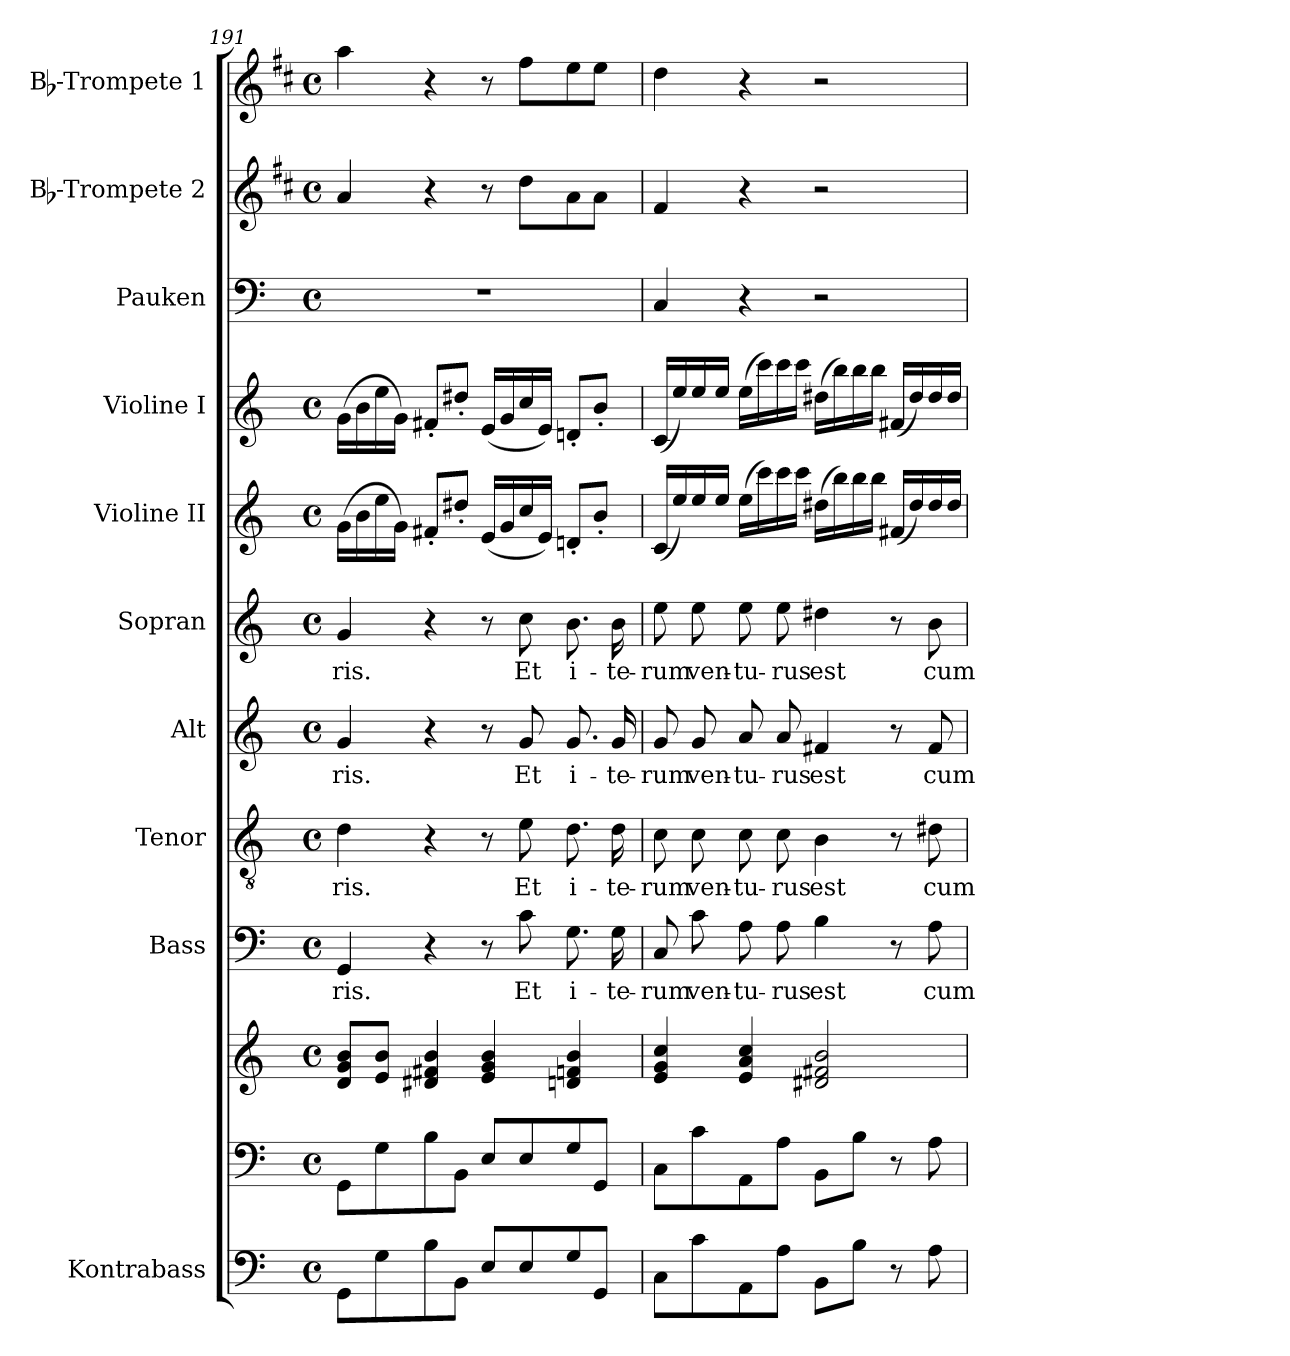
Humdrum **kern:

**kern	**kern	**kern	**kern	**text	**kern	**text	**kern	**text	**kern	**text	**kern	**kern	**kern	**kern	**kern
*part11	*part10	*part10	*part9	*part9	*part8	*part8	*part7	*part7	*part6	*part6	*part5	*part4	*part3	*part2	*part1
*staff12	*staff11	*staff10	*staff9	*staff9	*staff8	*staff8	*staff7	*staff7	*staff6	*staff6	*staff5	*staff4	*staff3	*staff2	*staff1
*I"Kontrabass	*	*	*I"Bass	*	*I"Tenor	*	*I"Alt	*	*I"Sopran	*	*I"Violine II	*I"Violine I	*I"Pauken	*I"Bb-Trompete 2	*I"Bb-Trompete 1
*I'Kb.	*	*	*I'B.	*	*I'T.	*	*I'A.	*	*I'S.	*	*I'Vl. II	*I'Vl. I	*I'Pk.	*I'Bb Trp. 2	*I'Bb Trp. 1
*clefF4	*clefF4	*clefG2	*clefF4	*	*clefGv2	*	*clefG2	*	*clefG2	*	*clefG2	*clefG2	*clefF4	*clefG2	*clefG2
*ITrd7c12	*	*	*	*	*	*	*	*	*	*	*	*	*	*ITrd1c2	*ITrd1c2
*k[]	*k[]	*k[]	*k[]	*	*k[]	*	*k[]	*	*k[]	*	*k[]	*k[]	*k[]	*k[]	*k[]
*C:	*C:	*C:	*C:	*	*C:	*	*C:	*	*C:	*	*C:	*C:	*C:	*C:	*C:
*M4/4	*M4/4	*M4/4	*M4/4	*	*M4/4	*	*M4/4	*	*M4/4	*	*M4/4	*M4/4	*M4/4	*M4/4	*M4/4
*met(c)	*met(c)	*met(c)	*met(c)	*	*met(c)	*	*met(c)	*	*met(c)	*	*met(c)	*met(c)	*met(c)	*met(c)	*met(c)
=191	=191	=191	=191	=191	=191	=191	=191	=191	=191	=191	=191	=191	=191	=191	=191
!	!	!	!	!LO:LY:b	!	!LO:LY:b	!	!LO:LY:b	!	!LO:LY:b	!	!	!	!	!
8GGG\L	8GG\L	8d/ 8g/ 8b/L	4GG/	-ris.	4d\	-ris.	4g/	-ris.	4g/	-ris.	(>16g\LL	(>16g\LL	1r	4g/	4gg\
.	.	.	.	.	.	.	.	.	.	.	16b\	16b\	.	.	.
8GG\	8G\	8e/ 8b/J	.	.	.	.	.	.	.	.	16ee\	16ee\	.	.	.
.	.	.	.	.	.	.	.	.	.	.	16g\JJ)	16g\JJ)	.	.	.
8BB\	8B\	4d#X/ 4f#X/ 4b/	4r	.	4r	.	4r	.	4r	.	8f#X'</L	8f#X'</L	.	4r	4r
8BBB\J	8BB\J	.	.	.	.	.	.	.	.	.	8dd#X'</J	8dd#X'</J	.	.	.
8EE/L	8E/L	4e/ 4g/ 4b/	8r	.	8r	.	8r	.	8r	.	(<16e/LL	(<16e/LL	.	8r	8r
.	.	.	.	.	.	.	.	.	.	.	16g/	16g/	.	.	.
!	!	!	!	!LO:LY:b	!	!LO:LY:b	!	!LO:LY:b	!	!LO:LY:b	!	!	!	!	!
8EE/	8E/	.	8c\	Et	8e\	Et	8g/	Et	8cc\	Et	16cc/	16cc/	.	8cc\L	8ee\L
.	.	.	.	.	.	.	.	.	.	.	16e/JJ)	16e/JJ)	.	.	.
!	!	!	!	!LO:LY:b	!	!LO:LY:b	!	!LO:LY:b	!	!LO:LY:b	!	!	!	!	!
8GG/	8G/	4dn/ 4fn/ 4b/	8.G\	i-	8.d\	i-	8.g/	i-	8.b\	i-	8dn'</L	8dn'</L	.	8g\	8dd\
8GGG/J	8GG/J	.	.	.	.	.	.	.	.	.	8b'</J	8b'</J	.	8g\J	8dd\J
!	!	!	!	!LO:LY:b	!	!LO:LY:b	!	!LO:LY:b	!	!LO:LY:b	!	!	!	!	!
.	.	.	16G\	-te-	16d\	-te-	16g/	-te-	16b\	-te-	.	.	.	.	.
=192	=192	=192	=192	=192	=192	=192	=192	=192	=192	=192	=192	=192	=192	=192	=192
!	!	!	!	!LO:LY:b	!	!LO:LY:b	!	!LO:LY:b	!	!LO:LY:b	!	!	!	!	!
8CC\L	8C\L	4e/ 4g/ 4cc/	8C/	-rum	8c\	-rum	8g/	-rum	8ee\	-rum	(<16c/LL	(<16c/LL	4C/	4e/	4cc\
.	.	.	.	.	.	.	.	.	.	.	16ee/)	16ee/)	.	.	.
!	!	!	!	!LO:LY:b	!	!LO:LY:b	!	!LO:LY:b	!	!LO:LY:b	!	!	!	!	!
8C\	8c\	.	8c\	ven-	8c\	ven-	8g/	ven-	8ee\	ven-	16ee/	16ee/	.	.	.
.	.	.	.	.	.	.	.	.	.	.	16ee/JJ	16ee/JJ	.	.	.
!	!	!	!	!LO:LY:b	!	!LO:LY:b	!	!LO:LY:b	!	!LO:LY:b	!	!	!	!	!
8AAA\	8AA\	4e/ 4a/ 4cc/	8A\	-tu-	8c\	-tu-	8a/	-tu-	8ee\	-tu-	(>16ee\LL	(>16ee\LL	4r	4r	4r
.	.	.	.	.	.	.	.	.	.	.	16ccc\)	16ccc\)	.	.	.
!	!	!	!	!LO:LY:b	!	!LO:LY:b	!	!LO:LY:b	!	!LO:LY:b	!	!	!	!	!
8AA\J	8A\J	.	8A\	-rus	8c\	-rus	8a/	-rus	8ee\	-rus	16ccc\	16ccc\	.	.	.
.	.	.	.	.	.	.	.	.	.	.	16ccc\JJ	16ccc\JJ	.	.	.
!	!	!	!	!LO:LY:b	!	!LO:LY:b	!	!LO:LY:b	!	!LO:LY:b	!	!	!	!	!
8BBB\L	8BB\L	2d#X/ 2f#X/ 2b/	4B\	est	4B\	est	4f#X/	est	4dd#X\	est	(>16dd#X\LL	(>16dd#X\LL	2r	2r	2r
.	.	.	.	.	.	.	.	.	.	.	16bb\)	16bb\)	.	.	.
8BB\J	8B\J	.	.	.	.	.	.	.	.	.	16bb\	16bb\	.	.	.
.	.	.	.	.	.	.	.	.	.	.	16bb\JJ	16bb\JJ	.	.	.
8r	8r	.	8r	.	8r	.	8r	.	8r	.	(<16f#X/LL	(<16f#X/LL	.	.	.
.	.	.	.	.	.	.	.	.	.	.	16dd#/)	16dd#/)	.	.	.
!	!	!	!	!LO:LY:b	!	!LO:LY:b	!	!LO:LY:b	!	!LO:LY:b	!	!	!	!	!
8AA\	8A\	.	8A\	cum	8d#X\	cum	8f#/	cum	8b\	cum	16dd#/	16dd#/	.	.	.
.	.	.	.	.	.	.	.	.	.	.	16dd#/JJ	16dd#/JJ	.	.	.
=	=	=	=	=	=	=	=	=	=	=	=	=	=	=	=
*-	*-	*-	*-	*-	*-	*-	*-	*-	*-	*-	*-	*-	*-	*-	*-
